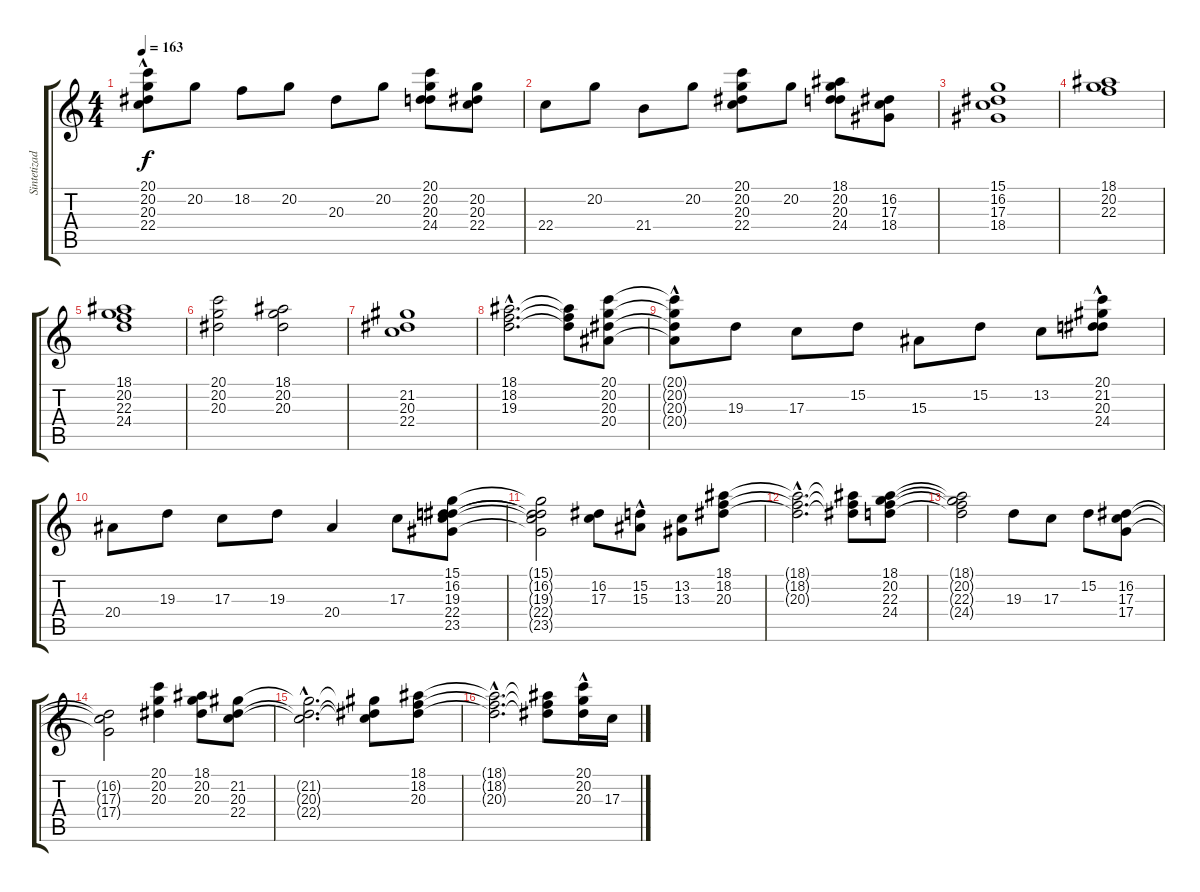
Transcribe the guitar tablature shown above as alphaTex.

\track ("Sintetizador" "Sintetizad") {instrument dulcimer}
\staff {score tabs}
\tuning (E4 B3 G3 D3 A2 E2) {hide}
\ts (4 4)
\tempo 163
\clef g2
\ks c
(20.1{hac t} 20.2{t} 20.3{t} 22.4{t}).8{dy f} 20.2.8 18.2.8 20.2.8 20.3.8 20.2.8 (20.1 20.2 20.3 24.4).8 (20.2 20.3 22.4).8 |
22.4.8 20.2.8 21.4.8 20.2.8 (20.1 20.2 20.3 22.4).8 20.2.8 (18.1 20.2 20.3 24.4).8 (16.2 17.3 18.4).8 |
(15.1 16.2 17.3 18.4).1 |
(18.1 20.2 22.3).1 |
(18.1 20.2 22.3 24.4).1 |
(20.1 20.2 20.3).2 (18.1 20.2 20.3).2 |
(21.2 20.3 22.4).1 |
(18.1{hac} 18.2{hac} 19.3{hac}).2{d} (18.1{t} 18.2{t} 19.3{t}).8 (20.1 20.2 20.3 20.4).8 |
(20.1{hac t} 20.2{hac t} 20.3{hac t} 20.4{t}).8 19.3.8 17.3.8 15.2.8 15.3.8 15.2.8 13.2.8 (20.1{hac} 21.2{hac} 20.3{hac} 24.4).8 |
20.4.8 19.3.8 17.3.8 19.3.8 20.4.4 17.3.8 (15.1 16.2 19.3 22.4 23.5).8 |
(15.1{t} 16.2{t} 19.3{t} 22.4{t} 23.5{t}).2 (16.2 17.3).8 (15.2{hac} 15.3).8 (13.2 13.3).8 (18.1 18.2 20.3).8 |
(18.1{hac t} 18.2{hac t} 20.3{hac t}).2{d} (18.1{t} 18.2{t} 20.3{t}).8 (18.1 20.2 22.3 24.4).8 |
(18.1{t} 20.2{t} 22.3{t} 24.4{t}).2 19.3.8 17.3.8 15.2.8 (16.2 17.3 17.4).8 |
(16.2{t} 17.3{t} 17.4{t}).2 (20.1 20.2 20.3).4 (18.1 20.2 20.3).8 (21.2 20.3 22.4).8 |
(21.2{hac t} 20.3{hac t} 22.4{hac t}).2{d} (21.2{t} 20.3{t} 22.4{t}).8 (18.1 18.2 20.3).8 |
(18.1{hac t} 18.2{hac t} 20.3{hac t}).2{d} (18.1{t} 18.2{t} 20.3{t}).8 (20.1{hac} 20.2 20.3).16 17.3.16
